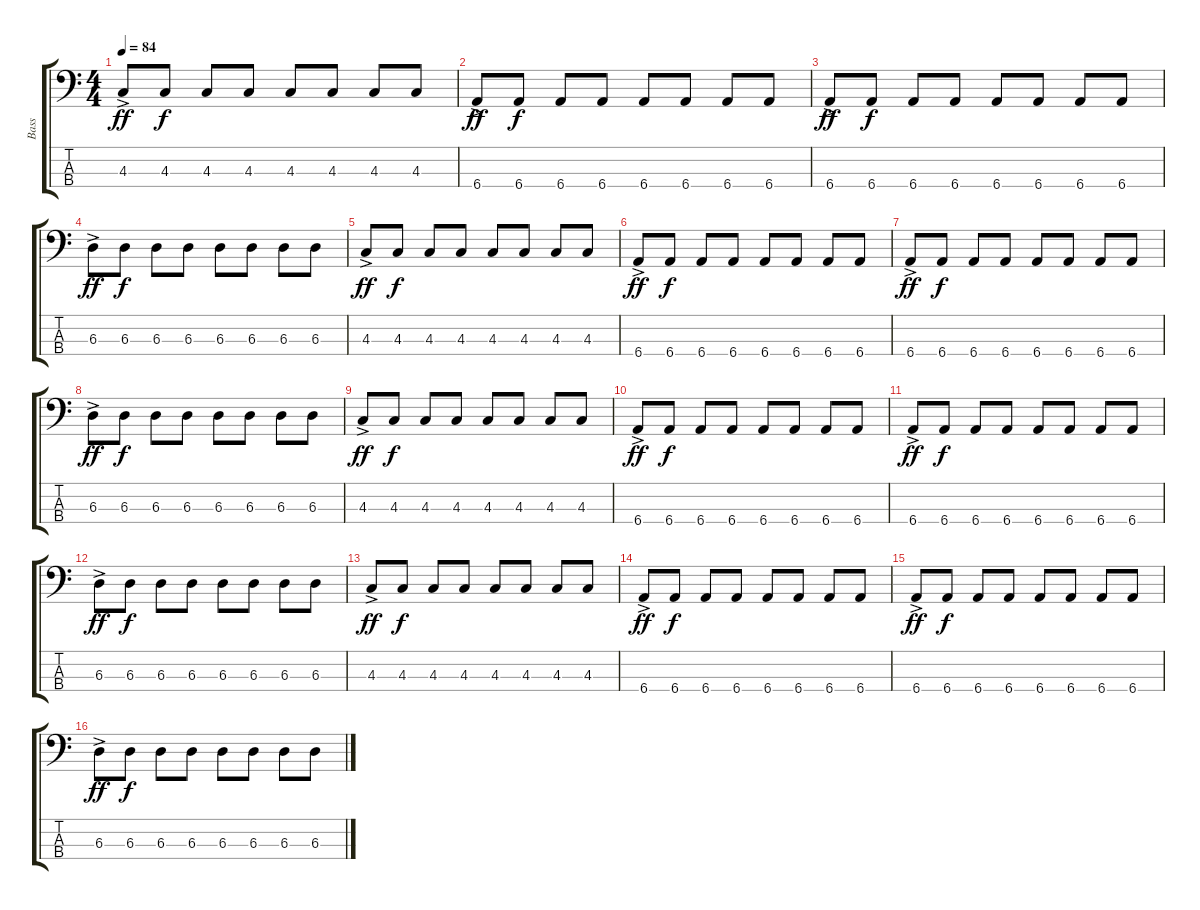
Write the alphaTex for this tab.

\track ("Bass" "Bass") {instrument electricbasspick}
\staff {score tabs}
\tuning (Gb2 Db2 Ab1 Eb1) {hide}
\ts (4 4)
\tempo 84
\clef f4
\ks c
4.3{ac}.8{dy ff} 4.3.8{dy f} 4.3.8 4.3.8 4.3.8 4.3.8 4.3.8 4.3.8 |
6.4{ac}.8{dy ff} 6.4.8{dy f} 6.4.8 6.4.8 6.4.8 6.4.8 6.4.8 6.4.8 |
6.4{ac}.8{dy ff} 6.4.8{dy f} 6.4.8 6.4.8 6.4.8 6.4.8 6.4.8 6.4.8 |
6.3{ac}.8{dy ff} 6.3.8{dy f} 6.3.8 6.3.8 6.3.8 6.3.8 6.3.8 6.3.8 |
4.3{ac}.8{dy ff} 4.3.8{dy f} 4.3.8 4.3.8 4.3.8 4.3.8 4.3.8 4.3.8 |
6.4{ac}.8{dy ff} 6.4.8{dy f} 6.4.8 6.4.8 6.4.8 6.4.8 6.4.8 6.4.8 |
6.4{ac}.8{dy ff} 6.4.8{dy f} 6.4.8 6.4.8 6.4.8 6.4.8 6.4.8 6.4.8 |
6.3{ac}.8{dy ff} 6.3.8{dy f} 6.3.8 6.3.8 6.3.8 6.3.8 6.3.8 6.3.8 |
4.3{ac}.8{dy ff} 4.3.8{dy f} 4.3.8 4.3.8 4.3.8 4.3.8 4.3.8 4.3.8 |
6.4{ac}.8{dy ff} 6.4.8{dy f} 6.4.8 6.4.8 6.4.8 6.4.8 6.4.8 6.4.8 |
6.4{ac}.8{dy ff} 6.4.8{dy f} 6.4.8 6.4.8 6.4.8 6.4.8 6.4.8 6.4.8 |
6.3{ac}.8{dy ff} 6.3.8{dy f} 6.3.8 6.3.8 6.3.8 6.3.8 6.3.8 6.3.8 |
4.3{ac}.8{dy ff} 4.3.8{dy f} 4.3.8 4.3.8 4.3.8 4.3.8 4.3.8 4.3.8 |
6.4{ac}.8{dy ff} 6.4.8{dy f} 6.4.8 6.4.8 6.4.8 6.4.8 6.4.8 6.4.8 |
6.4{ac}.8{dy ff} 6.4.8{dy f} 6.4.8 6.4.8 6.4.8 6.4.8 6.4.8 6.4.8 |
6.3{ac}.8{dy ff} 6.3.8{dy f} 6.3.8 6.3.8 6.3.8 6.3.8 6.3.8 6.3.8
